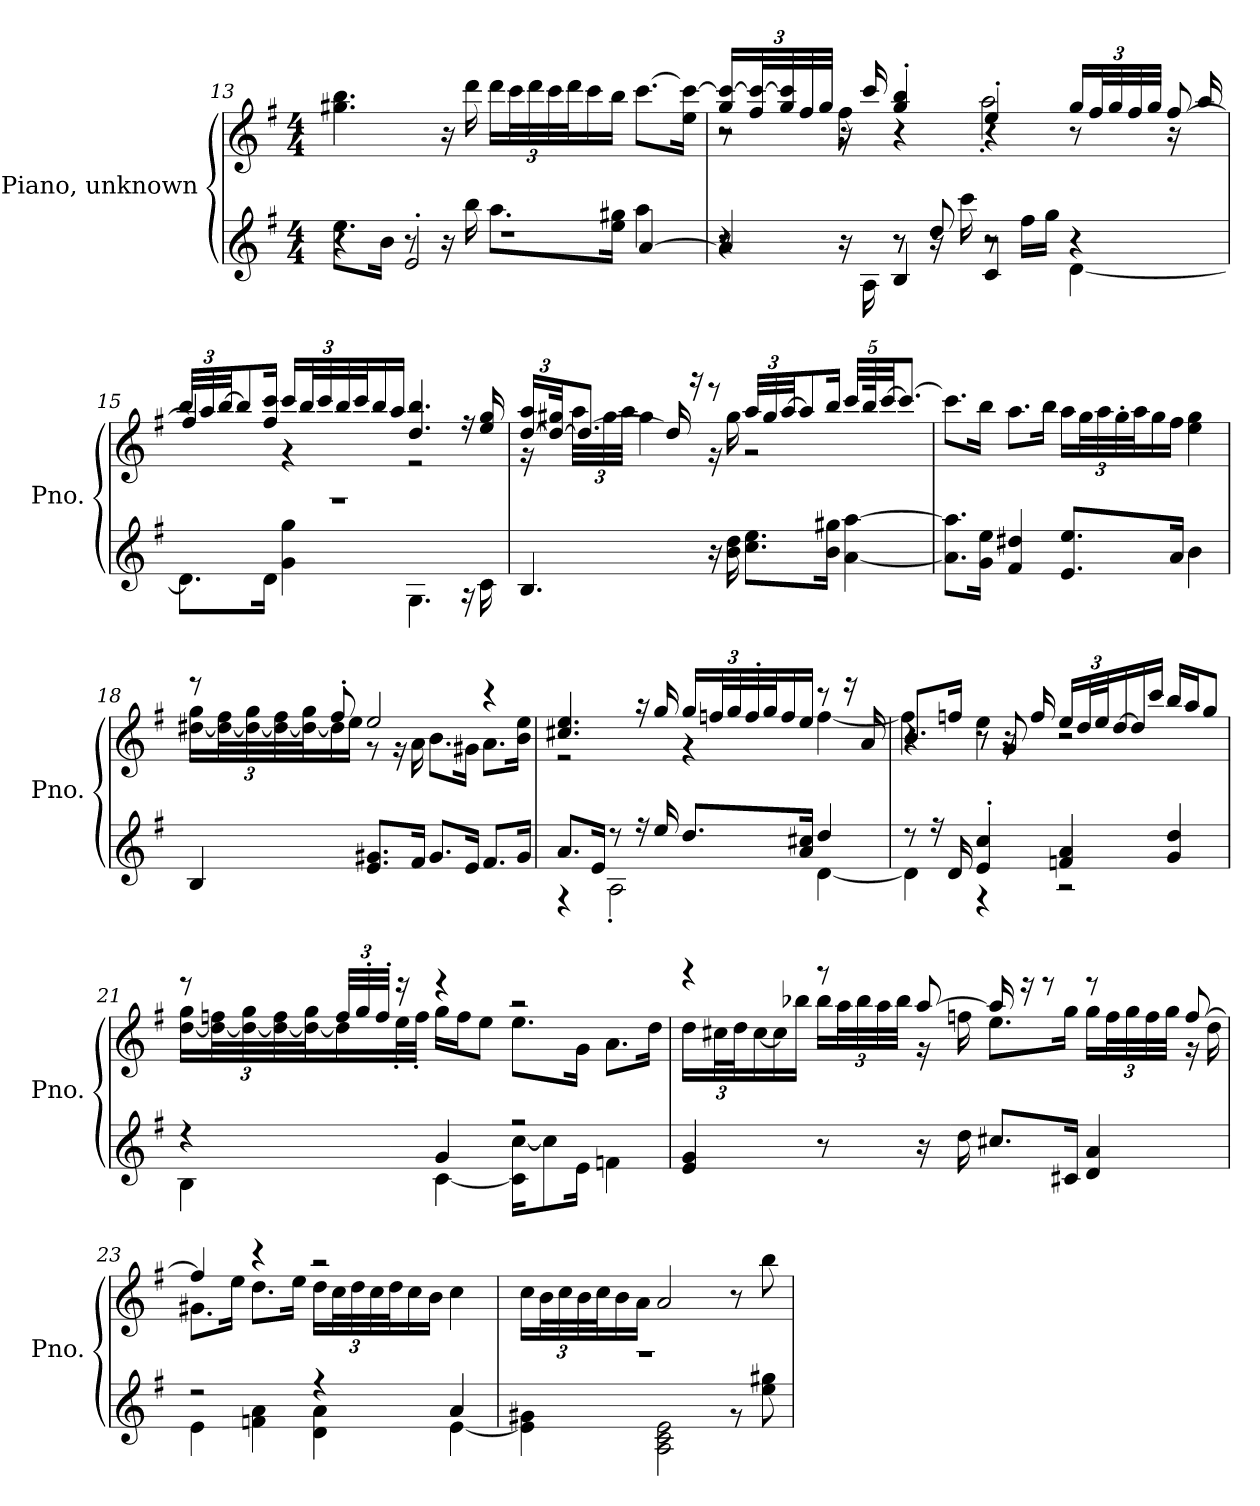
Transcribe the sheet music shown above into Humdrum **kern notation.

**kern	**kern
*part1	*part1
*staff2	*staff1
*I"Piano, unknown	*
*I'Pno.	*
!!LO:LB:g=z
*clefG2	*clefG2
*k[f#]	*k[f#]
*M4/4	*M4/4
=13	=13
*^	*
*	*^	*
1r	8.ee\L	4r	4.gg#X\ 4.bb\
.	16b\Jk	.	.
.	8r	2e'/	.
.	16r	.	16r
.	16bb\	.	16ddd\
*	*	*	*Xbrackettup
.	8.aa\L	.	24ddd\LL
.	.	.	48ccc\L
.	.	.	48ddd\
.	.	.	48ccc\
.	.	.	48ddd\J
.	.	.	16ccc\
.	16ee\ 16gg#X\Jk	.	16bb\JJ
.	4aa\	[4a/	[8.ccc\L
.	.	.	16ee\ 16ccc\_Jk
=14	=14	=14	=14
*	*	*	*^
*	*	*	*	*^
4r	8r	4a/]	24gg/ 24ccc/_LL	8r	2r
.	.	.	48ff#/ 48ccc/_L	.	.
.	.	.	48gg/ 48ccc/]	.	.
.	.	.	48ff#/	.	.
.	.	.	48gg/JJJ	.	.
.	16r	.	16r	8ff#\	.
.	16A\	.	16ccc/	.	.
8r	8r	4B/	4gg/' 4bb/'	4r	.
8dd/	16r	.	.	.	.
.	16ccc\	.	.	.	.
2r	8r	4c/	4ee'/	2aa'\	4r
.	16ff#\LL	.	.	.	.
.	16gg\JJ	.	.	.	.
.	[4d\	4r	24gg/LL	.	8r
.	.	.	48ff#/L	.	.
.	.	.	48gg/	.	.
.	.	.	48ff#/	.	.
.	.	.	48gg/JJJ	.	.
.	.	.	16r	.	[8ff#/
.	.	.	16aa/	.	.
*	*v	*v	*	*	*
*	*	*	*v	*v
!!LO:PB:g=z
=15	=15	=15	=15
1r	8.d\L]	48bb/LLL	4ff#/]
.	.	48aa/	.
.	.	[48bb/JJ	.
.	.	8bb/]	.
.	16d\Jk	16ff#/ 16ccc/Jk	.
.	4g\ 4gg\	24ccc/LL	4r
.	.	48bb/L	.
.	.	48ccc/	.
.	.	48bb/	.
.	.	48ccc/J	.
.	.	16bb/	.
.	.	16aa/JJ	.
.	4.G\	4.dd/ 4.bb/	2r
.	16r	16r	.
.	16c\	16ee/ 16gg/	.
*v	*v	*	*
=16	=16	=16
4.B/	[24dd/ 24aa/LL	16r
.	48dd/_ 48gg#X/JK	.
.	8.dd/J_	48aa\LLL
.	.	48gg#\
.	.	48aa\JJJ
.	.	4gg#\
.	16dd/]	.
.	16r	.
16r	8r	16r
16b\ 16dd\	.	16gg#\
8.cc\ 8.ee\L	48aa/LLL	2r
.	48gg#/	.
.	[48aa/JJ	.
.	8aa/]	.
16b\ 16gg#X\Jk	16bb/Jk	.
[4a\ [4aa\	40ccc/LLL	.
.	80bb/K	.
.	[40ccc/JJ	.
.	8.ccc/J_	.
*	*v	*v
!!LO:LB:g=z
=17	=17
8.a\] 8.aa\]L	8.ccc\L]
16g\ 16ee\Jk	16bb\Jk
4f#/ 4dd#X/	8.aa\L
.	16bb\Jk
8.e/ 8.ee/L	24aa\LL
.	48gg\L
.	48aa\
.	48gg'\
.	48aa\J
.	16gg\
16a/Jk	16ff#\JJ
4b\	4ee\ 4gg\
=18	=18
*	*^
4B/	8r	[24dd#X\ 24gg\LL
.	.	48dd#\_ 48ff#\L
.	.	48dd#\_ 48gg\
.	.	48dd#\_ 48ff#\
.	.	48dd#\_ 48gg\J
.	8ff#'/	16dd#\]
.	.	16ee\JJ
8.e/ 8.g#X/L	2ee/	8r
.	.	16r
16f#/Jk	.	16a\
8.g#/L	.	8.b\L
16e/Jk	.	16g#X\Jk
8.f#/L	4r	8.a\L
16g#/Jk	.	16b\ 16ee\Jk
!!LO:LB:g=z	!!
=19	=19	=19
*^	*	*
8.a/L	4r	4.cc#X/ 4.ee/	2r
16e/Jk	.	.	.
8r	2A'\	.	.
16r	.	16r	.
16ee/	.	16gg/	.
8.dd/L	.	24gg/LL	4r
.	.	48ffn/L	.
.	.	48gg/	.
.	.	48ff'/	.
.	.	48gg/J	.
.	.	16ff/	.
16a/ 16cc#X/Jk	.	16ee/JJ	.
4dd/	[4d\	8r	[4ff\
.	.	16r	.
.	.	16a/	.
=20	=20	=20	=20
*	*	*	*^
8r	4d\]	8.b/L	4ff\]	4r
16r	.	.	.	.
16d/	.	16ffn/Jk	.	.
4e/' 4cc/'	4r	8r	4ee\	8r
.	.	16r	.	8g/
.	.	16ff/	.	.
4fn/ 4a/	2r	24ee/LL	2r	2r
.	.	48dd/L	.	.
.	.	48ee/J	.	.
.	.	[24dd/	.	.
.	.	16dd/]	.	.
.	.	16ccc/JJ	.	.
4g/ 4dd/	.	16bb/LL	.	.
.	.	16aa/J	.	.
.	.	8gg/J	.	.
*	*	*	*v	*v
!!LO:LB:g=z
=21	=21	=21	=21
4r	4B\	8r	[24dd\ 24gg\LL
.	.	.	48dd\_ 48ffn\L
.	.	.	48dd\_ 48gg\
.	.	.	48dd\_ 48ff\
.	.	.	48dd\_ 48gg\J
.	.	48ff/LLL	16dd\]
.	.	48gg'/	.
.	.	48ff'/JJJ	.
.	.	16r	32ee'\L
.	.	.	32ff'\JJJ
4g/	[4c\	4r	16gg\LL
.	.	.	16ff\J
.	.	.	8ee\J
2r	16c\] [16cc\KL	2r	8.ee\L
.	8cc\]	.	.
.	16e\Jk	.	16g\Jk
.	4fn\	.	8.a\L
.	.	.	16dd\Jk
*v	*v	*	*
!!LO:LB:g=z	!!
=22	=22	=22
4e/ 4g/	4r	24dd\LL
.	.	48cc#X\L
.	.	48dd\J
.	.	[24cc#\
.	.	16cc#\]
.	.	16bb-X\JJ
8r	8r	24bb-\LL
.	.	48aa\L
.	.	48bb-\
.	.	48aa\
.	.	48bb-\JJJ
16r	[8aa/	16r
16dd\	.	16ffn\
8.cc#X/L	16aa/]	8.ee\L
.	16r	.
.	8r	.
16c#X/Jk	.	16gg\Jk
4d/ 4a/	8r	24gg\LL
.	.	48ff\L
.	.	48gg\
.	.	48ff\
.	.	48gg\JJJ
.	[8ff/	16r
.	.	16dd\
=23	=23	=23
*^	*	*
2r	4e\	4ff/]	8.g#X\L
.	.	.	16ee\Jk
.	4fn\ 4a\	4r	8.dd\L
.	.	.	16ee\Jk
4r	4d\ 4a\	2r	24dd\LL
.	.	.	48cc\L
.	.	.	48dd\
.	.	.	48cc\
.	.	.	48dd\J
.	.	.	16cc\
.	.	.	16b\JJ
4a/	[4e\	.	4cc\
*	*	*v	*v
!!LO:LB:g=z
=24	=24	=24
1r	4e\] 4g#X\	24cc\LL
.	.	48b\L
.	.	48cc\
.	.	48b\
.	.	48cc\J
.	.	16b\
.	.	16a\JJ
.	2A\ 2c\ 2e\	2a/
.	8r	8r
.	8ee\ 8gg#X\	8bb\
*v	*v	*
=	=
*-	*-
